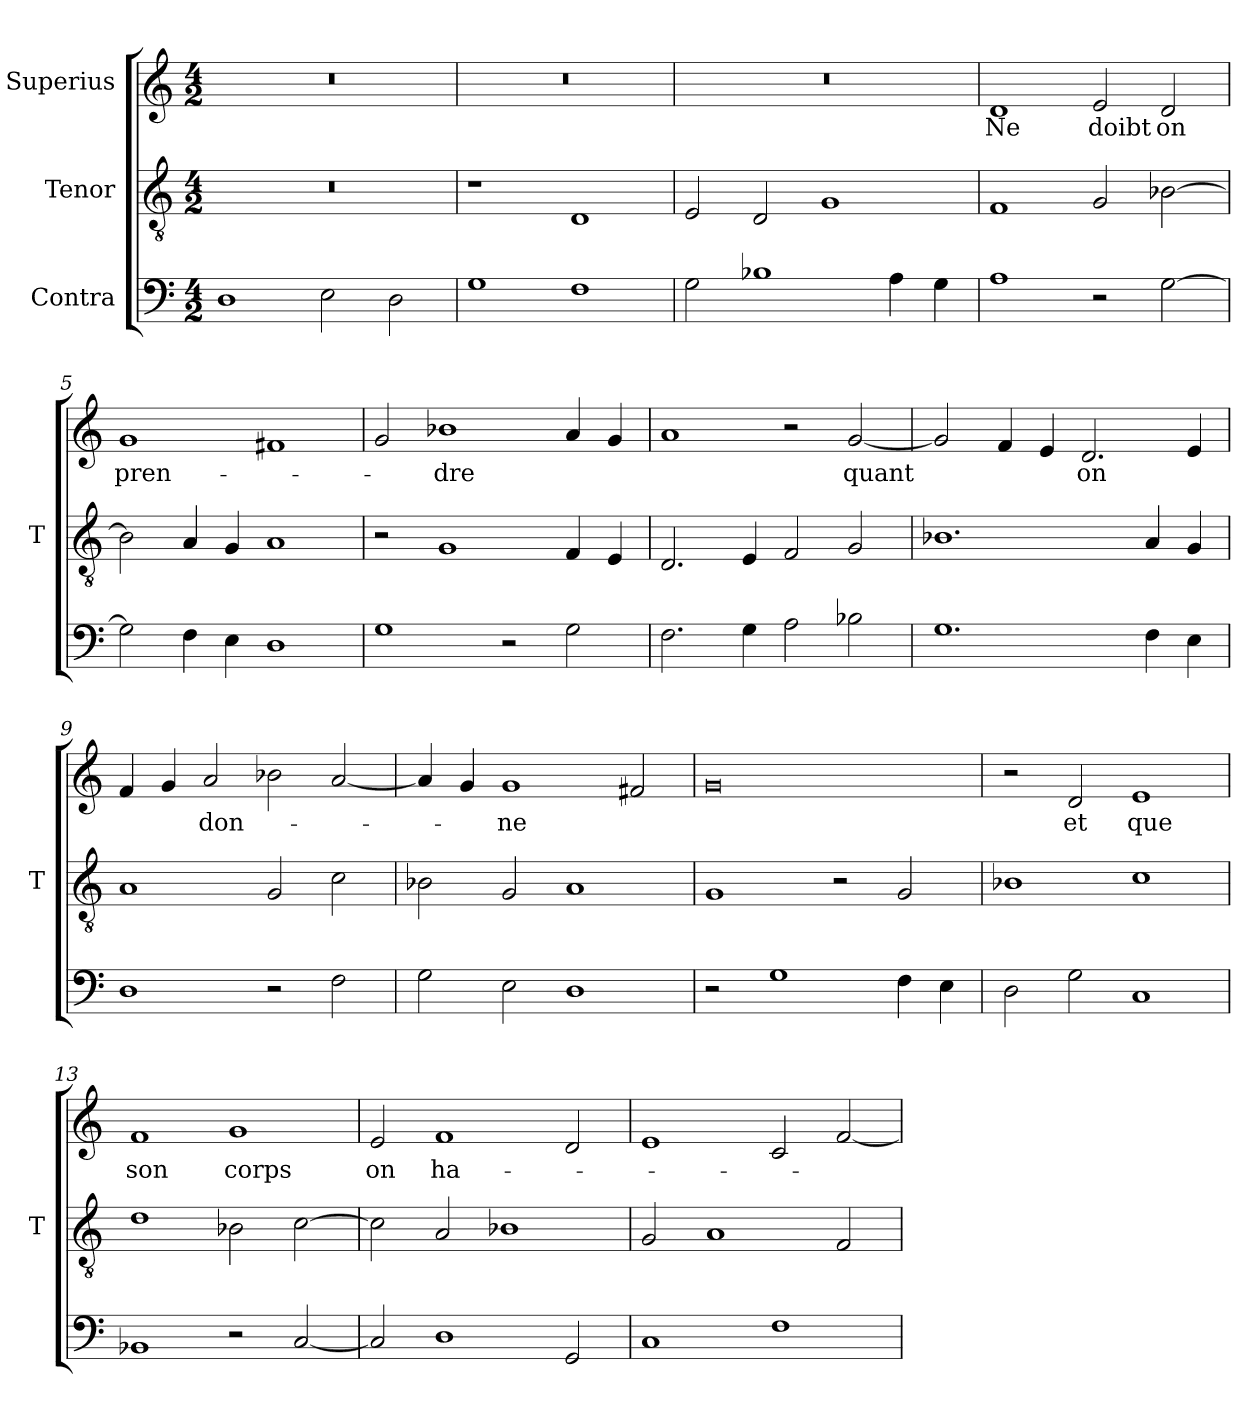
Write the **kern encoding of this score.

**kern	**kern	**kern	**text
*part3	*part2	*part1	*part1
*staff3	*staff2	*staff1	*staff1
*I"Contra	*I"Tenor	*I"Superius	*
*	*I'T	*	*
*clefF4	*clefGv2	*clefG2	*
*M4/2	*M4/2	*M4/2	*
=1	=1	=1	=1
1D	0r	0r	.
2E	.	.	.
2D	.	.	.
=2	=2	=2	=2
1G	1r	0r	.
1F	1D	.	.
=3	=3	=3	=3
2G	2E	0r	.
1B-X	2D	.	.
.	1G	.	.
4A	.	.	.
4G	.	.	.
=4	=4	=4	=4
1A	1F	1d	-Ne
2r	2G	2e	-doibt
[2G	[2B-X	2d	-on
=5	=5	=5	=5
2G]	2B-]	1g	pren-
4F	4A	.	.
4E	4G	.	.
1D	1A	1f#X	.
=6	=6	=6	=6
1G	2r	2g	.
.	1G	1b-X	-dre
2r	.	.	.
2G	4F	4a	.
.	4E	4g	.
=7	=7	=7	=7
2.F	2.D	1a	.
4G	4E	.	.
2A	2F	2r	.
2B-X	2G	[2g	-quant
=8	=8	=8	=8
1.G	1.B-X	2g]	.
.	.	4f	.
.	.	4e	.
.	.	2.d	-on
4F	4A	.	.
4E	4G	4e	.
=9	=9	=9	=9
1D	1A	4f	.
.	.	4g	.
.	.	2a	don-
2r	2G	2b-X	.
2F	2c	[2a	.
=10	=10	=10	=10
2G	2B-X	4a]	.
.	.	4g	.
2E	2G	1g	-ne
1D	1A	.	.
.	.	2f#X	.
=11	=11	=11	=11
2r	1G	0g	.
1G	.	.	.
.	2r	.	.
4F	2G	.	.
4E	.	.	.
=12	=12	=12	=12
2D	1B-X	2r	.
2G	.	2d	-et
1C	1c	1e	-que
=13	=13	=13	=13
1BB-X	1d	1f	-son
2r	2B-X	1g	-corps
[2C	[2c	.	.
=14	=14	=14	=14
2C]	2c]	2e	-on
1D	2A	1f	ha-
.	1B-X	.	.
2GG	.	2d	.
=15	=15	=15	=15
1C	2G	1e	.
.	1A	.	.
1F	.	2c	.
.	2F	[2f	.
=	=	=	=
*-	*-	*-	*-
